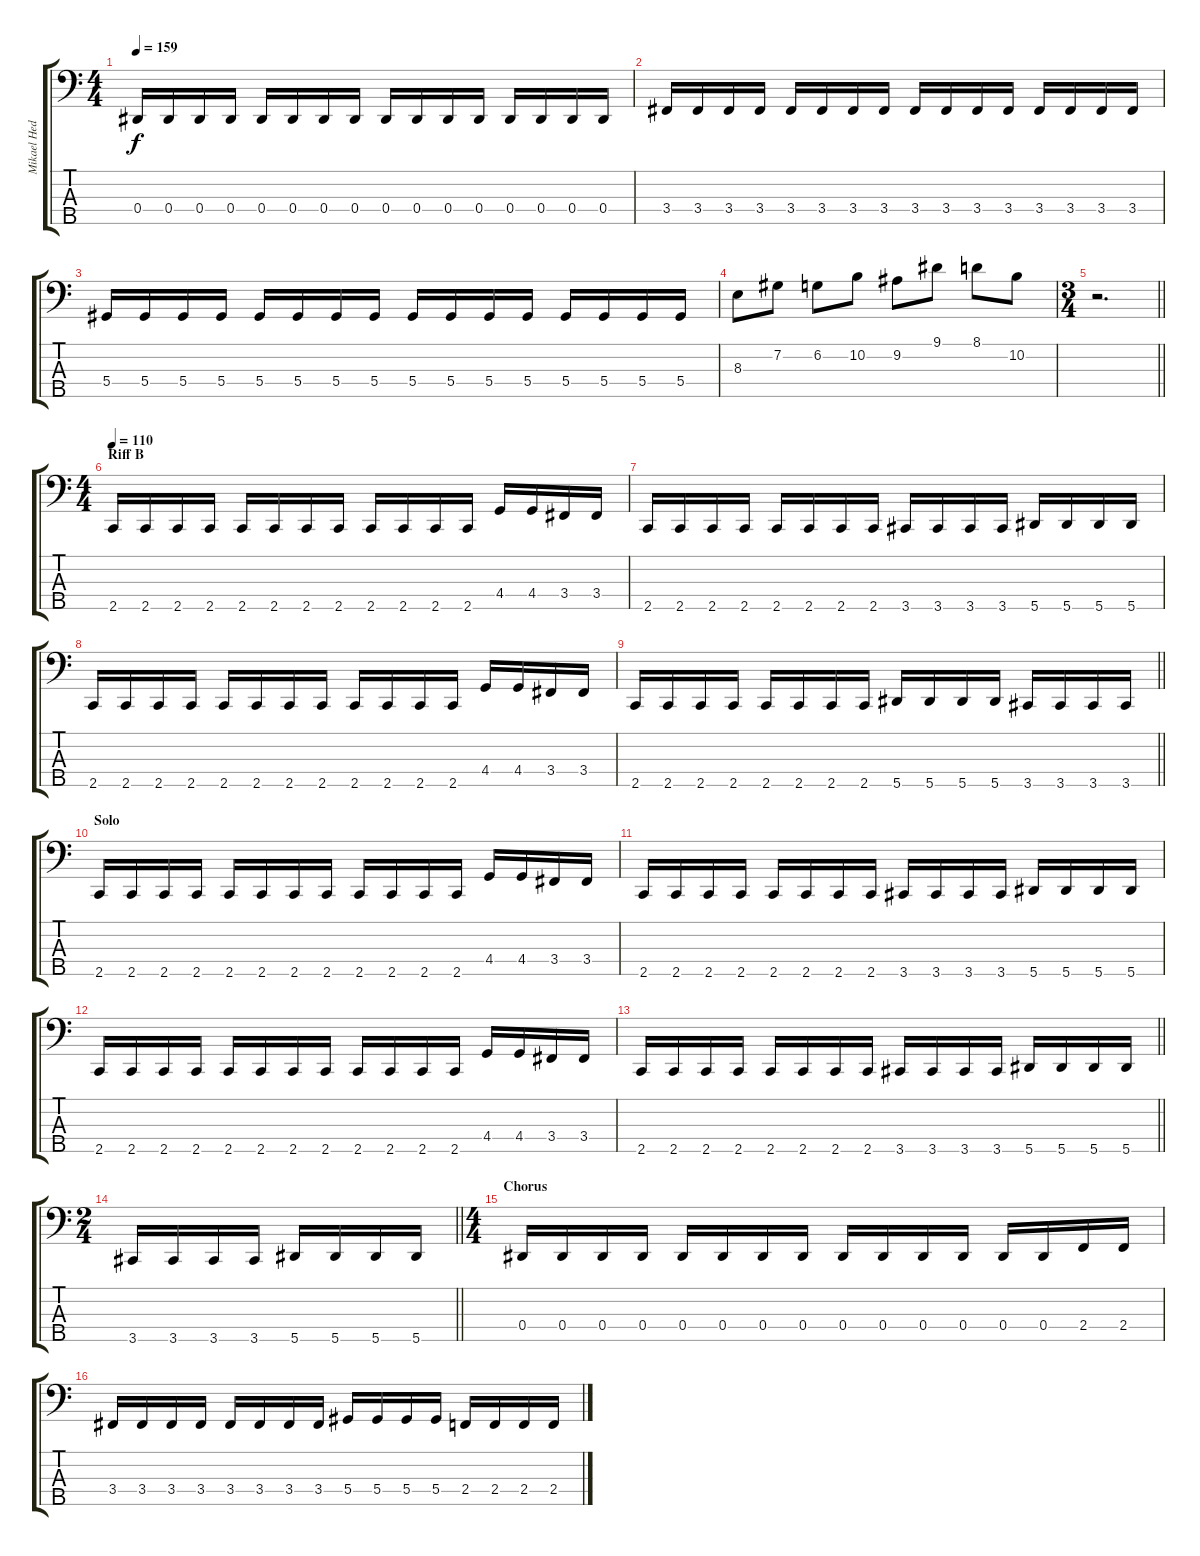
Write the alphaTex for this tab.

\track ("Mikael Hedlund" "Mikael Hed") {instrument electricbasspick}
\staff {score tabs}
\tuning (Gb2 Db2 Ab1 Eb1 Bb0) {hide}
\ts (4 4)
\tempo 159
\clef f4
\ks c
0.4.16{dy f} 0.4.16 0.4.16 0.4.16 0.4.16 0.4.16 0.4.16 0.4.16 0.4.16 0.4.16 0.4.16 0.4.16 0.4.16 0.4.16 0.4.16 0.4.16 |
3.4.16 3.4.16 3.4.16 3.4.16 3.4.16 3.4.16 3.4.16 3.4.16 3.4.16 3.4.16 3.4.16 3.4.16 3.4.16 3.4.16 3.4.16 3.4.16 |
5.4.16 5.4.16 5.4.16 5.4.16 5.4.16 5.4.16 5.4.16 5.4.16 5.4.16 5.4.16 5.4.16 5.4.16 5.4.16 5.4.16 5.4.16 5.4.16 |
8.3.8 7.2.8 6.2.8 10.2.8 9.2.8 9.1.8 8.1.8 10.2.8 |
\ts (3 4)
\barLineRight lightlight
r.2{d} |
\ts (4 4)
\section ("" "Riff B")
\tempo 110
2.5.16 2.5.16 2.5.16 2.5.16 2.5.16 2.5.16 2.5.16 2.5.16 2.5.16 2.5.16 2.5.16 2.5.16 4.4.16 4.4.16 3.4.16 3.4.16 |
2.5.16 2.5.16 2.5.16 2.5.16 2.5.16 2.5.16 2.5.16 2.5.16 3.5.16 3.5.16 3.5.16 3.5.16 5.5.16 5.5.16 5.5.16 5.5.16 |
2.5.16 2.5.16 2.5.16 2.5.16 2.5.16 2.5.16 2.5.16 2.5.16 2.5.16 2.5.16 2.5.16 2.5.16 4.4.16 4.4.16 3.4.16 3.4.16 |
\barLineRight lightlight
2.5.16 2.5.16 2.5.16 2.5.16 2.5.16 2.5.16 2.5.16 2.5.16 5.5.16 5.5.16 5.5.16 5.5.16 3.5.16 3.5.16 3.5.16 3.5.16 |
\section ("" "Solo")
2.5.16 2.5.16 2.5.16 2.5.16 2.5.16 2.5.16 2.5.16 2.5.16 2.5.16 2.5.16 2.5.16 2.5.16 4.4.16 4.4.16 3.4.16 3.4.16 |
2.5.16 2.5.16 2.5.16 2.5.16 2.5.16 2.5.16 2.5.16 2.5.16 3.5.16 3.5.16 3.5.16 3.5.16 5.5.16 5.5.16 5.5.16 5.5.16 |
2.5.16 2.5.16 2.5.16 2.5.16 2.5.16 2.5.16 2.5.16 2.5.16 2.5.16 2.5.16 2.5.16 2.5.16 4.4.16 4.4.16 3.4.16 3.4.16 |
\barLineRight lightlight
2.5.16 2.5.16 2.5.16 2.5.16 2.5.16 2.5.16 2.5.16 2.5.16 3.5.16 3.5.16 3.5.16 3.5.16 5.5.16 5.5.16 5.5.16 5.5.16 |
\ts (2 4)
\barLineRight lightlight
3.5.16 3.5.16 3.5.16 3.5.16 5.5.16 5.5.16 5.5.16 5.5.16 |
\ts (4 4)
\section ("" "Chorus")
0.4.16 0.4.16 0.4.16 0.4.16 0.4.16 0.4.16 0.4.16 0.4.16 0.4.16 0.4.16 0.4.16 0.4.16 0.4.16 0.4.16 2.4.16 2.4.16 |
3.4.16 3.4.16 3.4.16 3.4.16 3.4.16 3.4.16 3.4.16 3.4.16 5.4.16 5.4.16 5.4.16 5.4.16 2.4.16 2.4.16 2.4.16 2.4.16
